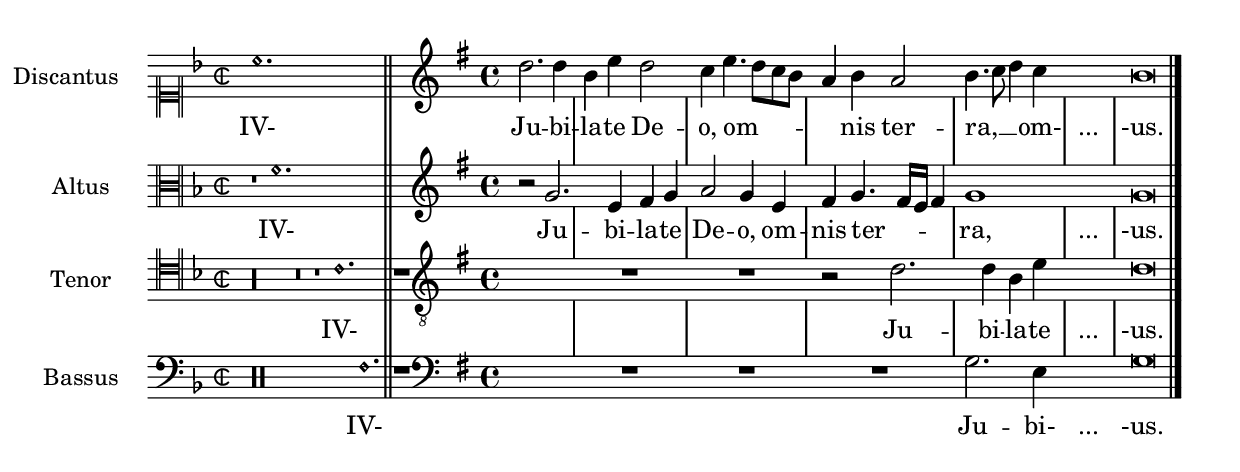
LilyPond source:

%% Do not edit this file; it is automatically
%% generated from LSR http://lsr.dsi.unimi.it
%% This file is in the public domain.
\version "2.13.16"

\header {
  lsrtags = "ancient-notation, template"

%% Translation of GIT committish: 5a7301fc350ffc3ab5bd3a2084c91666c9e9a549
  texidoces = "
Al transcribir música mensural, es útil un «incipit» al compienzo
de la pieza para indicar la tonalidad y el tempo
originales. Aunque los músicos actuales están acostumbrados a las
barras de compás para reconocer con más facilidad los patrones
rítmicos, durante el período de la música mensural aún no se
habíen inventado las líneas divisorias; de hecho, la medida solía
cambiar a cada pocas notas. Como compromiso, a menudo las líneas
divisorias se imprimen entre los pentagramas en vez de hacerlo
encima de ellos.

"
  doctitlees = "Plantilla de notación de música antigua (transcripción moderna de música mensural)"

%% Translation of GIT committish: 0a868be38a775ecb1ef935b079000cebbc64de40
  texidocde = "
Bei der Transkription von Mensuralmusik ist es oft erwünscht, ein
Incipit an den Anfang des Stückes zu stellen, damit klar ist, wie
Tempo und Schlüssel in der Originalnotation gesetzt waren. Während
heutzutage Musiker an Taktlinien gewöhnt sind, um Rhythmen schneller
zu erkennen, wurden diese in der Mensuralmusik nicht verwendet.
Tatsächlich ändern sich die Rhythmen auch oft alle paar Noten. Als
ein Kompromiss werden die Notenlinien nicht auf dem System, sondern
zwischen den Systemen geschrieben.
"

doctitlede = "Vorlage für Alte Notation -- moderne Transkription von Mensuralmusik"

%% Translation of GIT committish: bdfe3dc8175a2d7e9ea0800b5b04cfb68fe58a7a
  texidocfr = "
Lorsque l'on transcrit de la musique mensurale, un @emph{incipit} permet
d'indiquer la tonalité et le tempo d'origine.  Si les musiciens sont de
nos jours habitués aux barres de mesures qui présentent la structure
rythmique d'une œuvre, elles n'étaient pas en vigueur à l'époque où ces
pièces ont été composées, d'autant plus que la @qq{métrique} pouvait
changer au fil des notes.  Un compromis consiste à imprimer des barres
entre les portées plutôt que sur chacune d'elles.

"
  doctitlefr = "Exemples de notation ancienne -- transcription moderne de musique mensurale"

  texidoc = "
When transcribing mensural music, an incipit at the beginning of the
piece is useful to indicate the original key and tempo. While today
musicians are used to bar lines in order to faster recognize rhythmic
patterns, bar lines were not yet invented during the period of mensural
music; in fact, the meter often changed after every few notes. As a
compromise, bar lines are often printed between the staves rather than
on the staves.

"
  doctitle = "Ancient notation template -- modern transcription of mensural music"
} % begin verbatim

global = {
  \set Score.skipBars = ##t

  % incipit
  \once \override Score.SystemStartBracket #'transparent = ##t
  \override Score.SpacingSpanner #'spacing-increment = #1.0 % tight spacing
  \key f \major
  \time 2/2
  \once \override Staff.TimeSignature #'style = #'neomensural
  \override Voice.NoteHead #'style = #'neomensural
  \override Voice.Rest #'style = #'neomensural
  \set Staff.printKeyCancellation = ##f
  \cadenzaOn % turn off bar lines
  \skip 1*10
  \once \override Staff.BarLine #'transparent = ##f
  \bar "||"
  \skip 1*1 % need this extra \skip such that clef change comes
            % after bar line
  \bar ""

  % main
  \revert Score.SpacingSpanner #'spacing-increment % CHECK: no effect?
  \cadenzaOff % turn bar lines on again
  \once \override Staff.Clef #'full-size-change = ##t
  \set Staff.forceClef = ##t
  \key g \major
  \time 4/4
  \override Voice.NoteHead #'style = #'default
  \override Voice.Rest #'style = #'default

  % FIXME: setting printKeyCancellation back to #t must not
  % occur in the first bar after the incipit.  Dto. for forceClef.
  % Therefore, we need an extra \skip.
  \skip 1*1
  \set Staff.printKeyCancellation = ##t
  \set Staff.forceClef = ##f

  \skip 1*7 % the actual music

  % let finis bar go through all staves
  \override Staff.BarLine #'transparent = ##f

  % finis bar
  \bar "|."
}

discantusNotes = {
  \transpose c' c'' {
    \set Staff.instrumentName = #"Discantus  "

    % incipit
    \clef "neomensural-c1"
    c'1. s2   % two bars
    \skip 1*8 % eight bars
    \skip 1*1 % one bar

    % main
    \clef "treble"
    d'2. d'4 |
    b e' d'2 |
    c'4 e'4.( d'8 c' b |
    a4) b a2 |
    b4.( c'8 d'4) c'4 |
    \once \override NoteHead #'transparent = ##t c'1 |
    b\breve |
  }
}

discantusLyrics = \lyricmode {
  % incipit
  IV-

  % main
  Ju -- bi -- |
  la -- te De -- |
  o, om --
  nis ter -- |
  ra, __ om- |
  "..." |
  -us. |
}

altusNotes = {
  \transpose c' c'' {
    \set Staff.instrumentName = #"Altus  "

    % incipit
    \clef "neomensural-c3"
    r1        % one bar
    f1. s2    % two bars
    \skip 1*7 % seven bars
    \skip 1*1 % one bar

    % main
    \clef "treble"
    r2 g2. e4 fis g | % two bars
    a2 g4 e |
    fis g4.( fis16 e fis4) |
    g1 |
    \once \override NoteHead #'transparent = ##t g1 |
    g\breve |
  }
}

altusLyrics = \lyricmode {
  % incipit
  IV-

  % main
  Ju -- bi -- la -- te | % two bars
  De -- o, om -- |
  nis ter -- ra, |
  "..." |
  -us. |
}

tenorNotes = {
  \transpose c' c' {
    \set Staff.instrumentName = #"Tenor  "

    % incipit
    \clef "neomensural-c4"
    r\longa   % four bars
    r\breve   % two bars
    r1        % one bar
    c'1. s2   % two bars
    \skip 1*1 % one bar
    \skip 1*1 % one bar

    % main
    \clef "treble_8"
    R1 |
    R1 |
    R1 |
    r2 d'2. d'4 b e' | % two bars
    \once \override NoteHead #'transparent = ##t e'1 |
    d'\breve |
  }
}

tenorLyrics = \lyricmode {
  % incipit
  IV-

  % main
  Ju -- bi -- la -- te | % two bars
  "..." |
  -us. |
}

bassusNotes = {
  \transpose c' c' {
    \set Staff.instrumentName = #"Bassus  "

    % incipit
    \clef "bass"
    r\maxima  % eight bars
    f1. s2    % two bars
    \skip 1*1 % one bar

    % main
    \clef "bass"
    R1 |
    R1 |
    R1 |
    R1 |
    g2. e4 |
    \once \override NoteHead #'transparent = ##t e1 |
    g\breve |
  }
}

bassusLyrics = \lyricmode {
  % incipit
  IV-

  % main
  Ju -- bi- |
  "..." |
  -us. |
}

\score {
  \new StaffGroup = choirStaff <<
    \new Voice =
      "discantusNotes" << \global \discantusNotes >>
    \new Lyrics =
      "discantusLyrics" \lyricsto discantusNotes { \discantusLyrics }
    \new Voice =
      "altusNotes" << \global \altusNotes >>
    \new Lyrics =
      "altusLyrics" \lyricsto altusNotes { \altusLyrics }
    \new Voice =
      "tenorNotes" << \global \tenorNotes >>
    \new Lyrics =
      "tenorLyrics" \lyricsto tenorNotes { \tenorLyrics }
    \new Voice =
      "bassusNotes" << \global \bassusNotes >>
    \new Lyrics =
      "bassusLyrics" \lyricsto bassusNotes { \bassusLyrics }
  >>
  \layout {
    \context {
      \Score

      % no bars in staves
      \override BarLine #'transparent = ##t

      % incipit should not start with a start delimiter
      \remove "System_start_delimiter_engraver"
    }
    \context {
      \Voice

      % no slurs
      \override Slur #'transparent = ##t

      % Comment in the below "\remove" command to allow line
      % breaking also at those barlines where a note overlaps
      % into the next bar.  The command is commented out in this
      % short example score, but especially for large scores, you
      % will typically yield better line breaking and thus improve
      % overall spacing if you comment in the following command.
      %\remove "Forbid_line_break_engraver"
    }
  }
}




